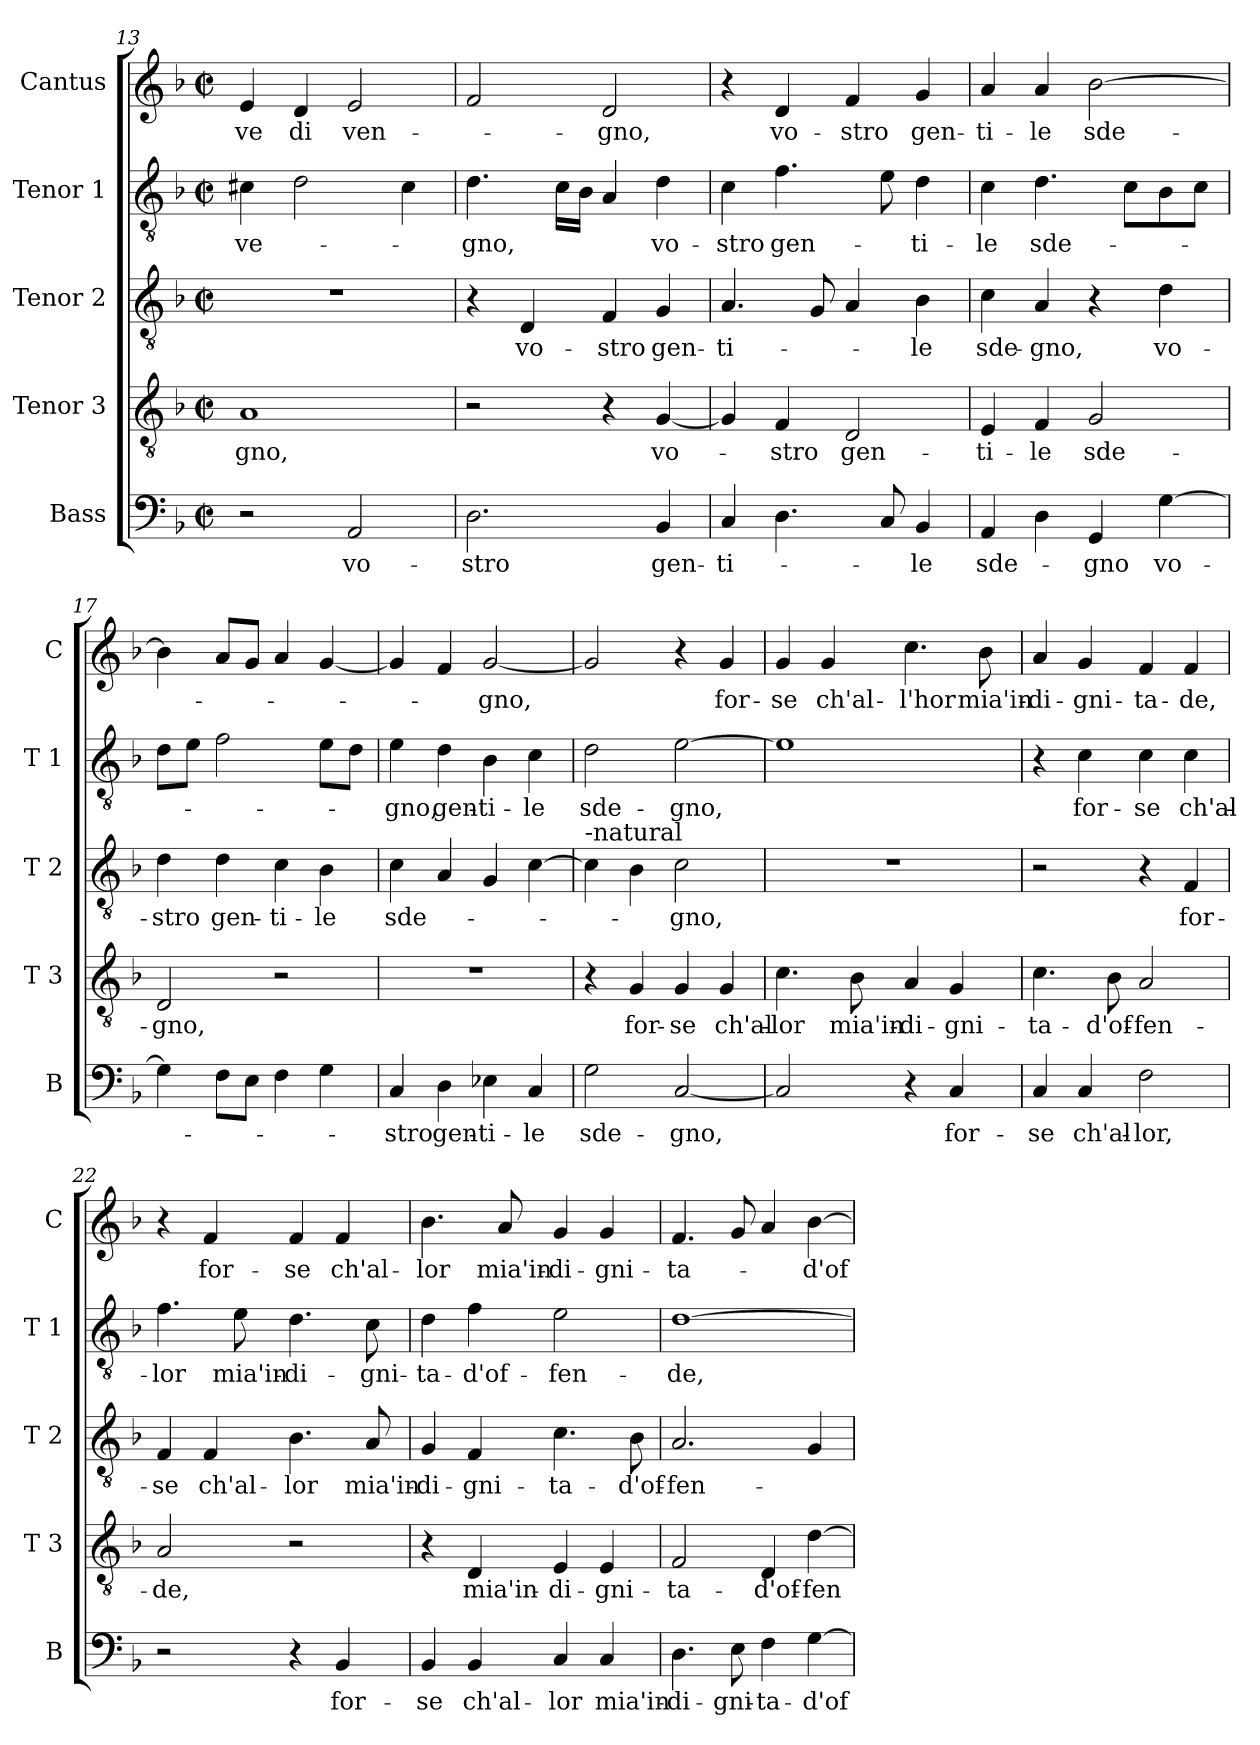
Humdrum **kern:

**kern	**text	**kern	**text	**kern	**text	**kern	**text	**kern	**text
*part5	*part5	*part4	*part4	*part3	*part3	*part2	*part2	*part1	*part1
*staff5	*staff5	*staff4	*staff4	*staff3	*staff3	*staff2	*staff2	*staff1	*staff1
*I"Bass	*	*I"Tenor 3	*	*I"Tenor 2	*	*I"Tenor 1	*	*I"Cantus	*
*I'B	*	*I'T 3	*	*I'T 2	*	*I'T 1	*	*I'C	*
*clefF4	*	*clefGv2	*	*clefGv2	*	*clefGv2	*	*clefG2	*
*k[b-]	*	*k[b-]	*	*k[b-]	*	*k[b-]	*	*k[b-]	*
*F:	*	*F:	*	*F:	*	*F:	*	*F:	*
*M2/2	*	*M2/2	*	*M2/2	*	*M2/2	*	*M2/2	*
*met(c|)	*	*met(c|)	*	*met(c|)	*	*met(c|)	*	*met(c|)	*
=13	=13	=13	=13	=13	=13	=13	=13	=13	=13
2r	.	1A	-gno,	1r	.	4c#X\	-ve-	4e/	-ve
.	.	.	.	.	.	2d\	.	4d/	di
2AA/	vo-	.	.	.	.	.	.	2e/	ven-
.	.	.	.	.	.	4c#\	.	.	.
=14	=14	=14	=14	=14	=14	=14	=14	=14	=14
2.D\	-stro	2r	.	4r	.	4.d\	-gno,	2f/	.
.	.	.	.	4D/	vo-	.	.	.	.
.	.	.	.	.	.	16c\LL	.	.	.
.	.	.	.	.	.	16B-\JJ	.	.	.
.	.	4r	.	4F/	-stro	4A/	.	2d/	-gno,
4BB-/	gen-	[4G/	vo-	4G/	gen-	4d\	vo-	.	.
=15	=15	=15	=15	=15	=15	=15	=15	=15	=15
4C/	-ti-	4G/]	.	4.A/	-ti-	4c\	-stro	4r	.
4.D\	.	4F/	-stro	.	.	4.f\	gen-	4d/	vo-
.	.	.	.	8G/	.	.	.	.	.
.	.	2D/	gen-	4A/	.	.	.	4f/	-stro
8C/	.	.	.	.	.	8e\	.	.	.
4BB-/	-le	.	.	4B-\	-le	4d\	-ti-	4g/	gen-
!!LO:LB:g=z
=16	=16	=16	=16	=16	=16	=16	=16	=16	=16
4AA/	sde-	4E/	-ti-	4c\	sde-	4c\	-le	4a/	-ti-
4D\	.	4F/	-le	4A/	-gno,	4.d\	sde-	4a/	-le
4GG/	-gno	2G/	sde-	4r	.	.	.	[2b-\	sde-
.	.	.	.	.	.	8c\L	.	.	.
[4G\	vo-	.	.	4d\	vo-	8B-\	.	.	.
.	.	.	.	.	.	8c\J	.	.	.
=17	=17	=17	=17	=17	=17	=17	=17	=17	=17
4G\]	.	2D/	-gno,	4d\	-stro	8d\L	.	4b-\]	.
.	.	.	.	.	.	8e\J	.	.	.
8F\L	.	.	.	4d\	gen-	2f\	.	8a/L	.
8E\J	.	.	.	.	.	.	.	8g/J	.
4F\	.	2r	.	4c\	-ti-	.	.	4a/	.
4G\	.	.	.	4B-\	-le	8e\L	.	[4g/	.
.	.	.	.	.	.	8d\J	.	.	.
=18	=18	=18	=18	=18	=18	=18	=18	=18	=18
4C/	-stro	1r	.	4c\	sde-	4e\	-gno,	4g/]	.
4D\	gen-	.	.	4A/	.	4d\	gen-	4f/	.
4E-X\	-ti-	.	.	4G/	.	4B-\	-ti-	[2g/	-gno,
4C/	-le	.	.	[4c\	.	4c\	-le	.	.
=19	=19	=19	=19	=19	=19	=19	=19	=19	=19
!	!	!	!	!LO:TX:a:t=-natural	!	!	!	!	!
2G\	sde-	4r	.	4c\]	.	2d\	sde-	2g/]	.
.	.	4G/	for-	4B-\	.	.	.	.	.
[2C/	-gno,	4G/	-se	2c\	-gno,	[2e\	-gno,	4r	.
.	.	4G/	ch'al-	.	.	.	.	4g/	for-
=20	=20	=20	=20	=20	=20	=20	=20	=20	=20
2C/]	.	4.c\	-lor	1r	.	1e]	.	4g/	-se
.	.	.	.	.	.	.	.	4g/	ch'al-
.	.	8B-\	mia'in-	.	.	.	.	.	.
4r	.	4A/	-di-	.	.	.	.	4.cc\	-l'hor
4C/	for-	4G/	-gni-	.	.	.	.	.	.
.	.	.	.	.	.	.	.	8b-\	mia'in-
!!LO:LB:g=z
=21	=21	=21	=21	=21	=21	=21	=21	=21	=21
4C/	-se	4.c\	-ta-	2r	.	4r	.	4a/	-di-
4C/	ch'al-	.	.	.	.	4c\	for-	4g/	-gni-
.	.	8B-\	-d'of-	.	.	.	.	.	.
2F\	-lor,	2A/	-fen-	4r	.	4c\	-se	4f/	-ta-
.	.	.	.	4F/	for-	4c\	ch'al-	4f/	-de,
=22	=22	=22	=22	=22	=22	=22	=22	=22	=22
2r	.	2A/	-de,	4F/	-se	4.f\	-lor	4r	.
.	.	.	.	4F/	ch'al-	.	.	4f/	for-
.	.	.	.	.	.	8e\	mia'in-	.	.
4r	.	2r	.	4.B-\	-lor	4.d\	-di-	4f/	-se
4BB-/	for-	.	.	.	.	.	.	4f/	ch'al-
.	.	.	.	8A/	mia'in-	8c\	-gni-	.	.
=23	=23	=23	=23	=23	=23	=23	=23	=23	=23
4BB-/	-se	4r	.	4G/	-di-	4d\	-ta-	4.b-\	-lor
4BB-/	ch'al-	4D/	mia'in-	4F/	-gni-	4f\	-d'of-	.	.
.	.	.	.	.	.	.	.	8a/	mia'in-
4C/	-lor	4E/	-di-	4.c\	-ta-	2e\	-fen-	4g/	-di-
4C/	mia'in-	4E/	-gni-	.	.	.	.	4g/	-gni-
.	.	.	.	8B-\	-d'of-	.	.	.	.
=24	=24	=24	=24	=24	=24	=24	=24	=24	=24
4.D\	-di-	2F/	-ta-	2.A/	-fen-	[1d	-de,	4.f/	-ta-
8E\	-gni-	.	.	.	.	.	.	8g/	.
4F\	-ta-	4D/	-d'of-	.	.	.	.	4a/	.
[4G\	-d'of-	[4d\	-fen	4G/	.	.	.	[4b-\	-d'of-
=	=	=	=	=	=	=	=	=	=
*-	*-	*-	*-	*-	*-	*-	*-	*-	*-
